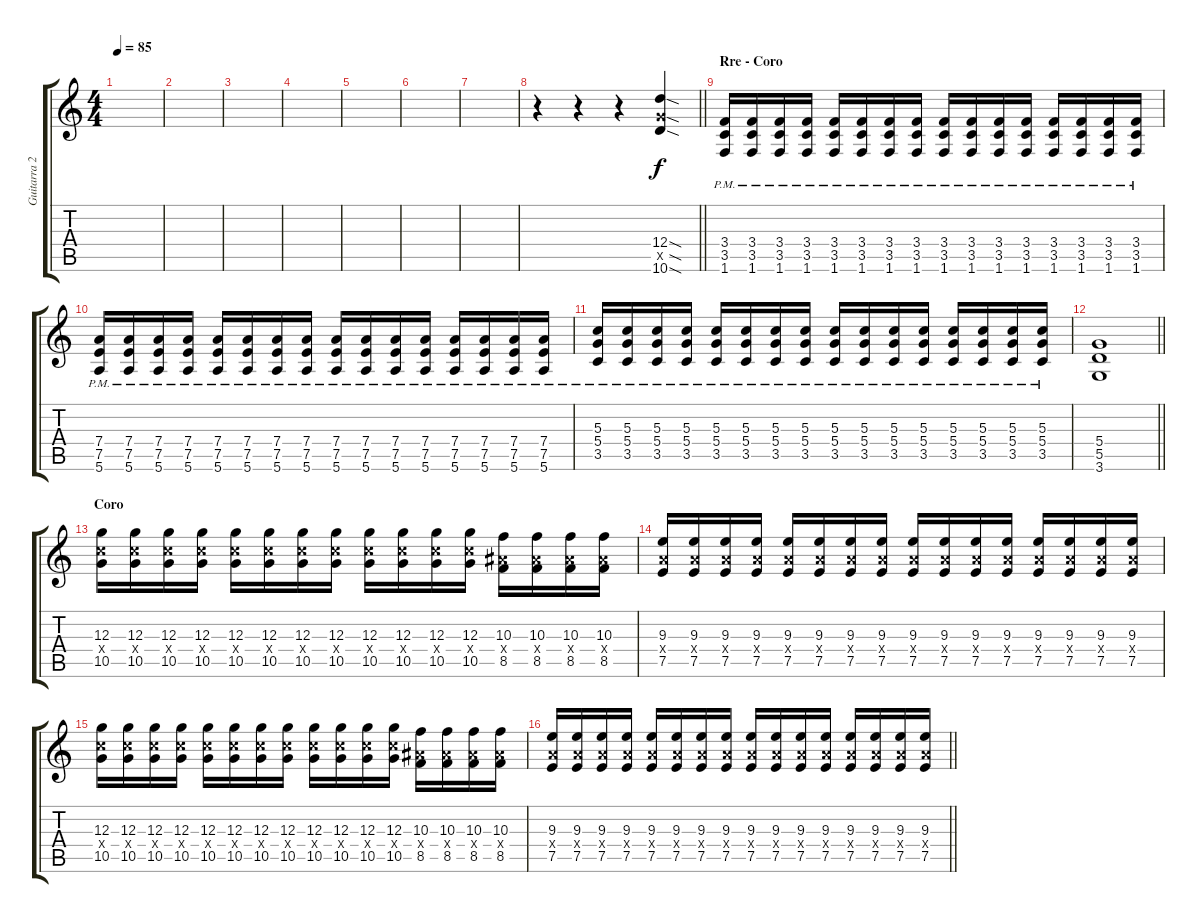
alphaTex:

\track ("Guitarra 2" "Guitarra 2") {instrument distortionguitar}
\staff {score tabs}
\tuning (E4 B3 G3 D3 A2 E2) {hide}
\ts (4 4)
\tempo 85
\clef g2
\ks c
|
|
|
|
|
|
|
\barLineRight lightlight
r.4 r.4 r.4 (12.4{sod} 10.5{sod x} 10.6{sod}).4 |
\section ("" "Rre - Coro")
(3.4{pm} 3.5{pm} 1.6{pm}).16 (3.4{pm} 3.5{pm} 1.6{pm}).16 (3.4{pm} 3.5{pm} 1.6{pm}).16 (3.4{pm} 3.5{pm} 1.6{pm}).16 (3.4{pm} 3.5{pm} 1.6{pm}).16 (3.4{pm} 3.5{pm} 1.6{pm}).16 (3.4{pm} 3.5{pm} 1.6{pm}).16 (3.4{pm} 3.5{pm} 1.6{pm}).16 (3.4{pm} 3.5{pm} 1.6{pm}).16 (3.4{pm} 3.5{pm} 1.6{pm}).16 (3.4{pm} 3.5{pm} 1.6{pm}).16 (3.4{pm} 3.5{pm} 1.6{pm}).16 (3.4{pm} 3.5{pm} 1.6{pm}).16 (3.4{pm} 3.5{pm} 1.6{pm}).16 (3.4{pm} 3.5{pm} 1.6{pm}).16 (3.4{pm} 3.5{pm} 1.6{pm}).16 |
(7.4{pm} 7.5{pm} 5.6{pm}).16 (7.4{pm} 7.5{pm} 5.6{pm}).16 (7.4{pm} 7.5{pm} 5.6{pm}).16 (7.4{pm} 7.5{pm} 5.6{pm}).16 (7.4{pm} 7.5{pm} 5.6{pm}).16 (7.4{pm} 7.5{pm} 5.6{pm}).16 (7.4{pm} 7.5{pm} 5.6{pm}).16 (7.4{pm} 7.5{pm} 5.6{pm}).16 (7.4{pm} 7.5{pm} 5.6{pm}).16 (7.4{pm} 7.5{pm} 5.6{pm}).16 (7.4{pm} 7.5{pm} 5.6{pm}).16 (7.4{pm} 7.5{pm} 5.6{pm}).16 (7.4{pm} 7.5{pm} 5.6{pm}).16 (7.4{pm} 7.5{pm} 5.6{pm}).16 (7.4{pm} 7.5{pm} 5.6{pm}).16 (7.4{pm} 7.5{pm} 5.6{pm}).16 |
(5.3{pm} 5.4{pm} 3.5{pm}).16 (5.3{pm} 5.4{pm} 3.5{pm}).16 (5.3{pm} 5.4{pm} 3.5{pm}).16 (5.3{pm} 5.4{pm} 3.5{pm}).16 (5.3{pm} 5.4{pm} 3.5{pm}).16 (5.3{pm} 5.4{pm} 3.5{pm}).16 (5.3{pm} 5.4{pm} 3.5{pm}).16 (5.3{pm} 5.4{pm} 3.5{pm}).16 (5.3{pm} 5.4{pm} 3.5{pm}).16 (5.3{pm} 5.4{pm} 3.5{pm}).16 (5.3{pm} 5.4{pm} 3.5{pm}).16 (5.3{pm} 5.4{pm} 3.5{pm}).16 (5.3{pm} 5.4{pm} 3.5{pm}).16 (5.3{pm} 5.4{pm} 3.5{pm}).16 (5.3{pm} 5.4{pm} 3.5{pm}).16 (5.3{pm} 5.4{pm} 3.5{pm}).16 |
\barLineRight lightlight
(5.4 5.5 3.6).1 |
\section ("" "Coro")
(12.3 10.4{x} 10.5).16{volume 7 instrument distortionguitar} (12.3 10.4{x} 10.5).16 (12.3 10.4{x} 10.5).16 (12.3 10.4{x} 10.5).16 (12.3 10.4{x} 10.5).16 (12.3 10.4{x} 10.5).16 (12.3 10.4{x} 10.5).16 (12.3 10.4{x} 10.5).16 (12.3 10.4{x} 10.5).16 (12.3 10.4{x} 10.5).16 (12.3 10.4{x} 10.5).16 (12.3 10.4{x} 10.5).16 (10.3 8.4{x} 8.5).16 (10.3 8.4{x} 8.5).16 (10.3 8.4{x} 8.5).16 (10.3 8.4{x} 8.5).16 |
(9.3 7.4{x} 7.5).16 (9.3 7.4{x} 7.5).16 (9.3 7.4{x} 7.5).16 (9.3 7.4{x} 7.5).16 (9.3 7.4{x} 7.5).16 (9.3 7.4{x} 7.5).16 (9.3 7.4{x} 7.5).16 (9.3 7.4{x} 7.5).16 (9.3 7.4{x} 7.5).16 (9.3 7.4{x} 7.5).16 (9.3 7.4{x} 7.5).16 (9.3 7.4{x} 7.5).16 (9.3 7.4{x} 7.5).16 (9.3 7.4{x} 7.5).16 (9.3 7.4{x} 7.5).16 (9.3 7.4{x} 7.5).16 |
(12.3 10.4{x} 10.5).16 (12.3 10.4{x} 10.5).16 (12.3 10.4{x} 10.5).16 (12.3 10.4{x} 10.5).16 (12.3 10.4{x} 10.5).16 (12.3 10.4{x} 10.5).16 (12.3 10.4{x} 10.5).16 (12.3 10.4{x} 10.5).16 (12.3 10.4{x} 10.5).16 (12.3 10.4{x} 10.5).16 (12.3 10.4{x} 10.5).16 (12.3 10.4{x} 10.5).16 (10.3 8.4{x} 8.5).16 (10.3 8.4{x} 8.5).16 (10.3 8.4{x} 8.5).16 (10.3 8.4{x} 8.5).16 |
\barLineRight lightlight
(9.3 7.4{x} 7.5).16 (9.3 7.4{x} 7.5).16 (9.3 7.4{x} 7.5).16 (9.3 7.4{x} 7.5).16 (9.3 7.4{x} 7.5).16 (9.3 7.4{x} 7.5).16 (9.3 7.4{x} 7.5).16 (9.3 7.4{x} 7.5).16 (9.3 7.4{x} 7.5).16 (9.3 7.4{x} 7.5).16 (9.3 7.4{x} 7.5).16 (9.3 7.4{x} 7.5).16 (9.3 7.4{x} 7.5).16 (9.3 7.4{x} 7.5).16 (9.3 7.4{x} 7.5).16 (9.3 7.4{x} 7.5).16
